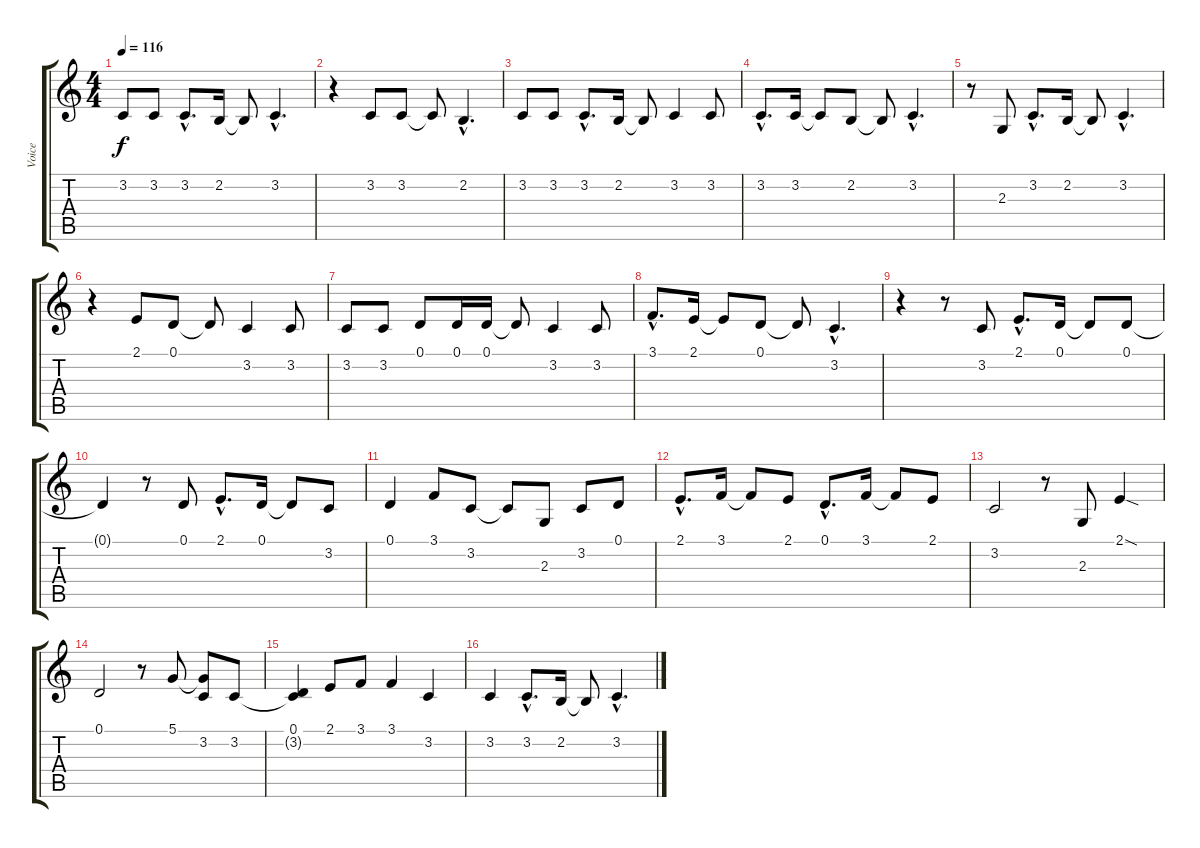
\track ("Voice" "Voice") {instrument honkytonkpiano}
\staff {score tabs}
\tuning (D4 A3 F3 C3 G2 C2) {hide}
\ts (4 4)
\tempo 116
\clef g2
\ks c
3.2.8{dy f} 3.2.8 3.2{hac}.8{d} 2.2.16 2.2{t}.8 3.2{hac}.4{d} |
r.4 3.2.8 3.2.8 3.2{t}.8 2.2{hac}.4{d} |
3.2.8 3.2.8 3.2{hac}.8{d} 2.2.16 2.2{t}.8 3.2.4 3.2.8 |
3.2{hac}.8{d} 3.2.16 3.2{t}.8 2.2.8 2.2{t}.8 3.2{hac}.4{d} |
r.8 2.3.8 3.2{hac}.8{d} 2.2.16 2.2{t}.8 3.2{hac}.4{d} |
r.4 2.1.8 0.1.8 0.1{t}.8 3.2.4 3.2.8 |
3.2.8 3.2.8 0.1.8 0.1.16 0.1.16 0.1{t}.8 3.2.4 3.2.8 |
3.1{hac}.8{d} 2.1.16 2.1{t}.8 0.1.8 0.1{t}.8 3.2{hac}.4{d} |
r.4 r.8 3.2.8 2.1{hac}.8{d} 0.1.16 0.1{t}.8 0.1.8 |
0.1{t}.4 r.8 0.1.8 2.1{hac}.8{d} 0.1.16 0.1{t}.8 3.2.8 |
0.1.4 3.1.8 3.2.8 3.2{t}.8 2.3.8 3.2.8 0.1.8 |
2.1{hac}.8{d} 3.1.16 3.1{t}.8 2.1.8 0.1{hac}.8{d} 3.1.16 3.1{t}.8 2.1.8 |
3.2.2 r.8 2.3.8 2.1{sod}.4 |
0.1.2 r.8 5.1.8 (5.1{t} 3.2).8 3.2.8 |
(0.1 3.2{t}).4 2.1.8 3.1.8 3.1.4 3.2.4 |
3.2.4 3.2{hac}.8{d} 2.2.16 2.2{t}.8 3.2{hac}.4{d}
